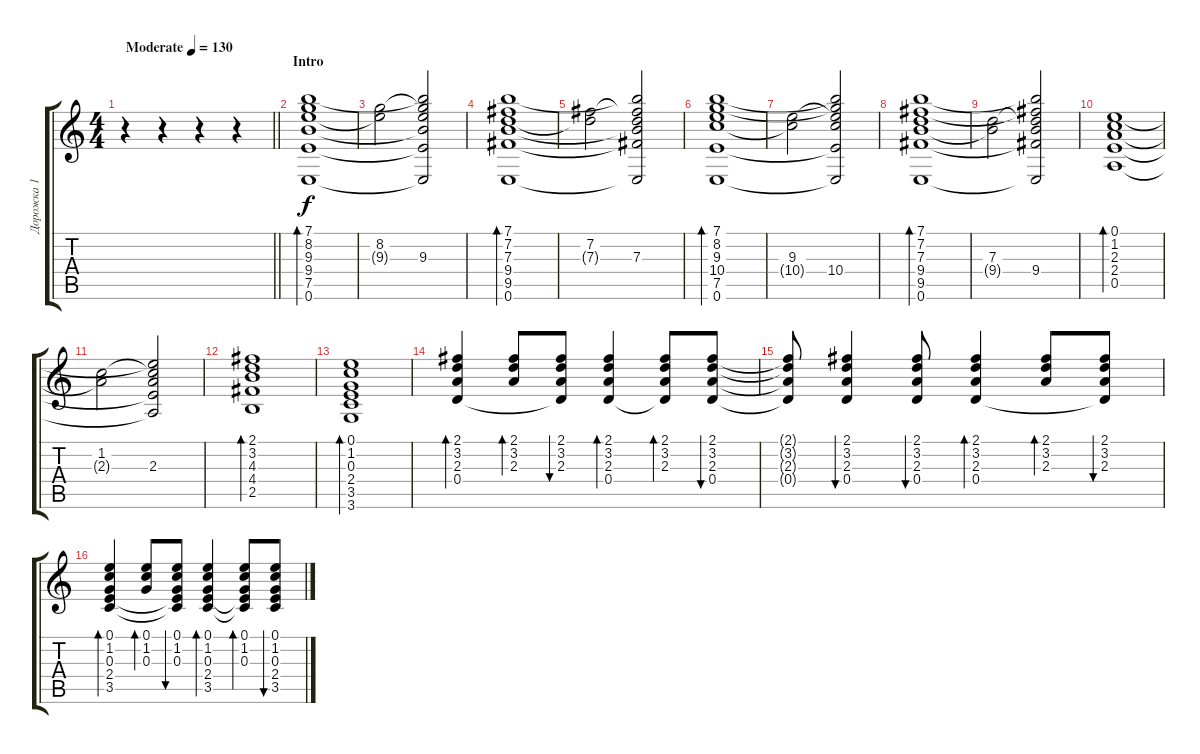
\track ("Дорожка 1" "Дорожка 1") {instrument acousticguitarsteel}
\staff {score tabs}
\tuning (E4 B3 G3 D3 A2 E2) {hide}
\ts (4 4)
\tempo (130 "Moderate")
\clef g2
\barLineRight lightlight
\ks c
r.4{dy f instrument acousticguitarsteel} r.4 r.4 r.4 |
\section ("" "Intro")
(7.1 8.2 9.3 9.4 7.5 0.6).1{bd 60} |
(8.2 9.3{t}).2 (7.1{t} 8.2{t} 9.3 9.4{t} 7.5{t} 0.6{t}).2 |
(7.1 7.2 7.3 9.4 9.5 0.6).1{bd 60} |
(7.2 7.3{t}).2 (7.1{t} 7.2{t} 7.3 9.4{t} 9.5{t} 0.6{t}).2 |
(7.1 8.2 9.3 10.4 7.5 0.6).1{bd 60} |
(9.3 10.4{t}).2 (7.1{t} 8.2{t} 9.3{t} 10.4 7.5{t} 0.6{t}).2 |
(7.1 7.2 7.3 9.4 9.5 0.6).1{bd 60} |
(7.3 9.4{t}).2 (7.1{t} 7.2{t} 7.3{t} 9.4 9.5{t} 0.6{t}).2 |
(0.1 1.2 2.3 2.4 0.5).1{bd 60} |
(1.2 2.3{t}).2 (0.1{t} 1.2{t} 2.3 2.4{t} 0.5{t}).2 |
(2.1 3.2 4.3 4.4 2.5).1{bd 60} |
(0.1 1.2 0.3 2.4 3.5 3.6).1{bd 60} |
(2.1 3.2 2.3 0.4).4{bd 60} (2.1 3.2 2.3).8{bd 60} (2.1 3.2 2.3 0.4{t}).8{bu 60} (2.1 3.2 2.3 0.4).4{bd 60} (2.1 3.2 2.3 0.4{t}).8{bd 60} (2.1 3.2 2.3 0.4).8{bu 60} |
(2.1{t} 3.2{t} 2.3{t} 0.4{t}).8 (2.1 3.2 2.3 0.4).4{bu 60} (2.1 3.2 2.3 0.4).8{bu 60} (2.1 3.2 2.3 0.4).4{bd 60} (2.1 3.2 2.3).8{bd 60} (2.1 3.2 2.3 0.4{t}).8{bu 60} |
(0.1 1.2 0.3 2.4 3.5).4{bd 60} (0.1 1.2 0.3).8{bd 60} (0.1 1.2 0.3 2.4{t} 3.5{t}).8{bu 60} (0.1 1.2 0.3 2.4 3.5).4{bd 60} (0.1 1.2 0.3 2.4{t} 3.5{t}).8{bd 60} (0.1 1.2 0.3 2.4 3.5).8{bu 60}
